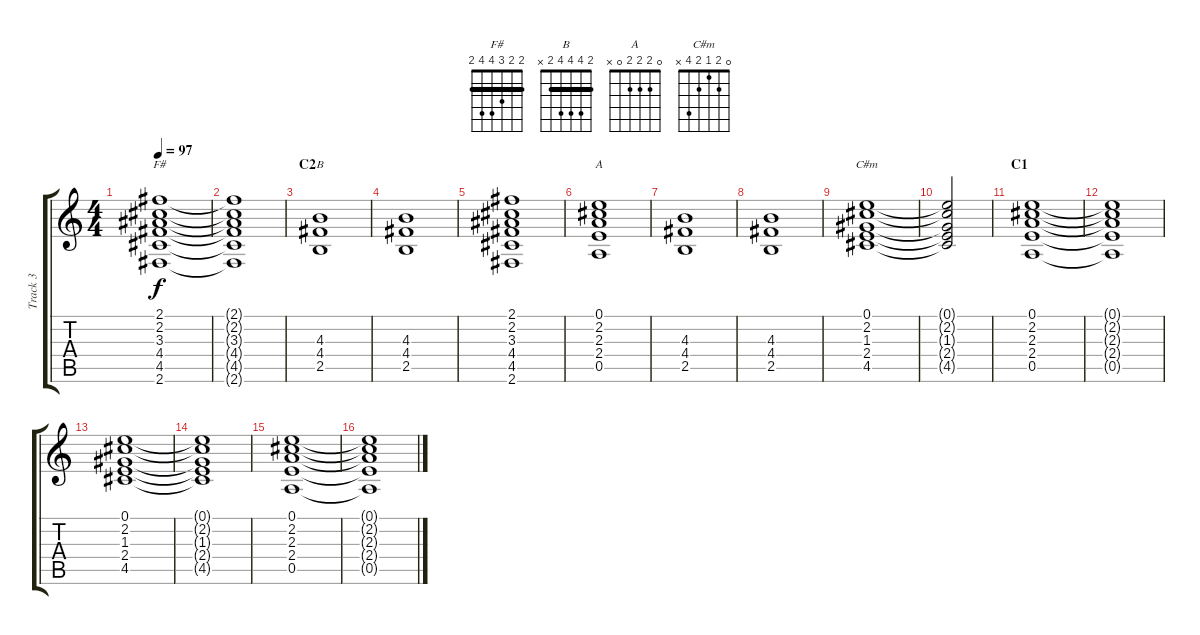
\track ("Track 3" "Track 3") {instrument overdrivenguitar}
\staff {score tabs}
\tuning (E4 B3 G3 D3 A2 E2) {hide}
\chord ("F#" 2 2 3 4 4 2) {barre 2}
\chord ("B" 2 4 4 4 2 x) {barre 2}
\chord ("A" 0 2 2 2 0 x)
\chord ("C#m" 0 2 1 2 4 x)
\ts (4 4)
\tempo 97
\clef g2
\ks c
(2.1 2.2 3.3 4.4 4.5 2.6).1{ch "F#" dy f} |
(2.1{t} 2.2{t} 3.3{t} 4.4{t} 4.5{t} 2.6{t}).1 |
\section ("" "C2")
(4.3 4.4 2.5).1{ch "B"} |
(4.3 4.4 2.5).1 |
(2.1 2.2 3.3 4.4 4.5 2.6).1 |
(0.1 2.2 2.3 2.4 0.5).1{ch "A"} |
(4.3 4.4 2.5).1 |
(4.3 4.4 2.5).1 |
(0.1 2.2 1.3 2.4 4.5).1{ch "C#m"} |
(0.1{t} 2.2{t} 1.3{t} 2.4{t} 4.5{t}).2 |
\section ("" "C1")
(0.1 2.2 2.3 2.4 0.5).1 |
(0.1{t} 2.2{t} 2.3{t} 2.4{t} 0.5{t}).1 |
(0.1 2.2 1.3 2.4 4.5).1 |
(0.1{t} 2.2{t} 1.3{t} 2.4{t} 4.5{t}).1 |
(0.1 2.2 2.3 2.4 0.5).1 |
(0.1{t} 2.2{t} 2.3{t} 2.4{t} 0.5{t}).1
